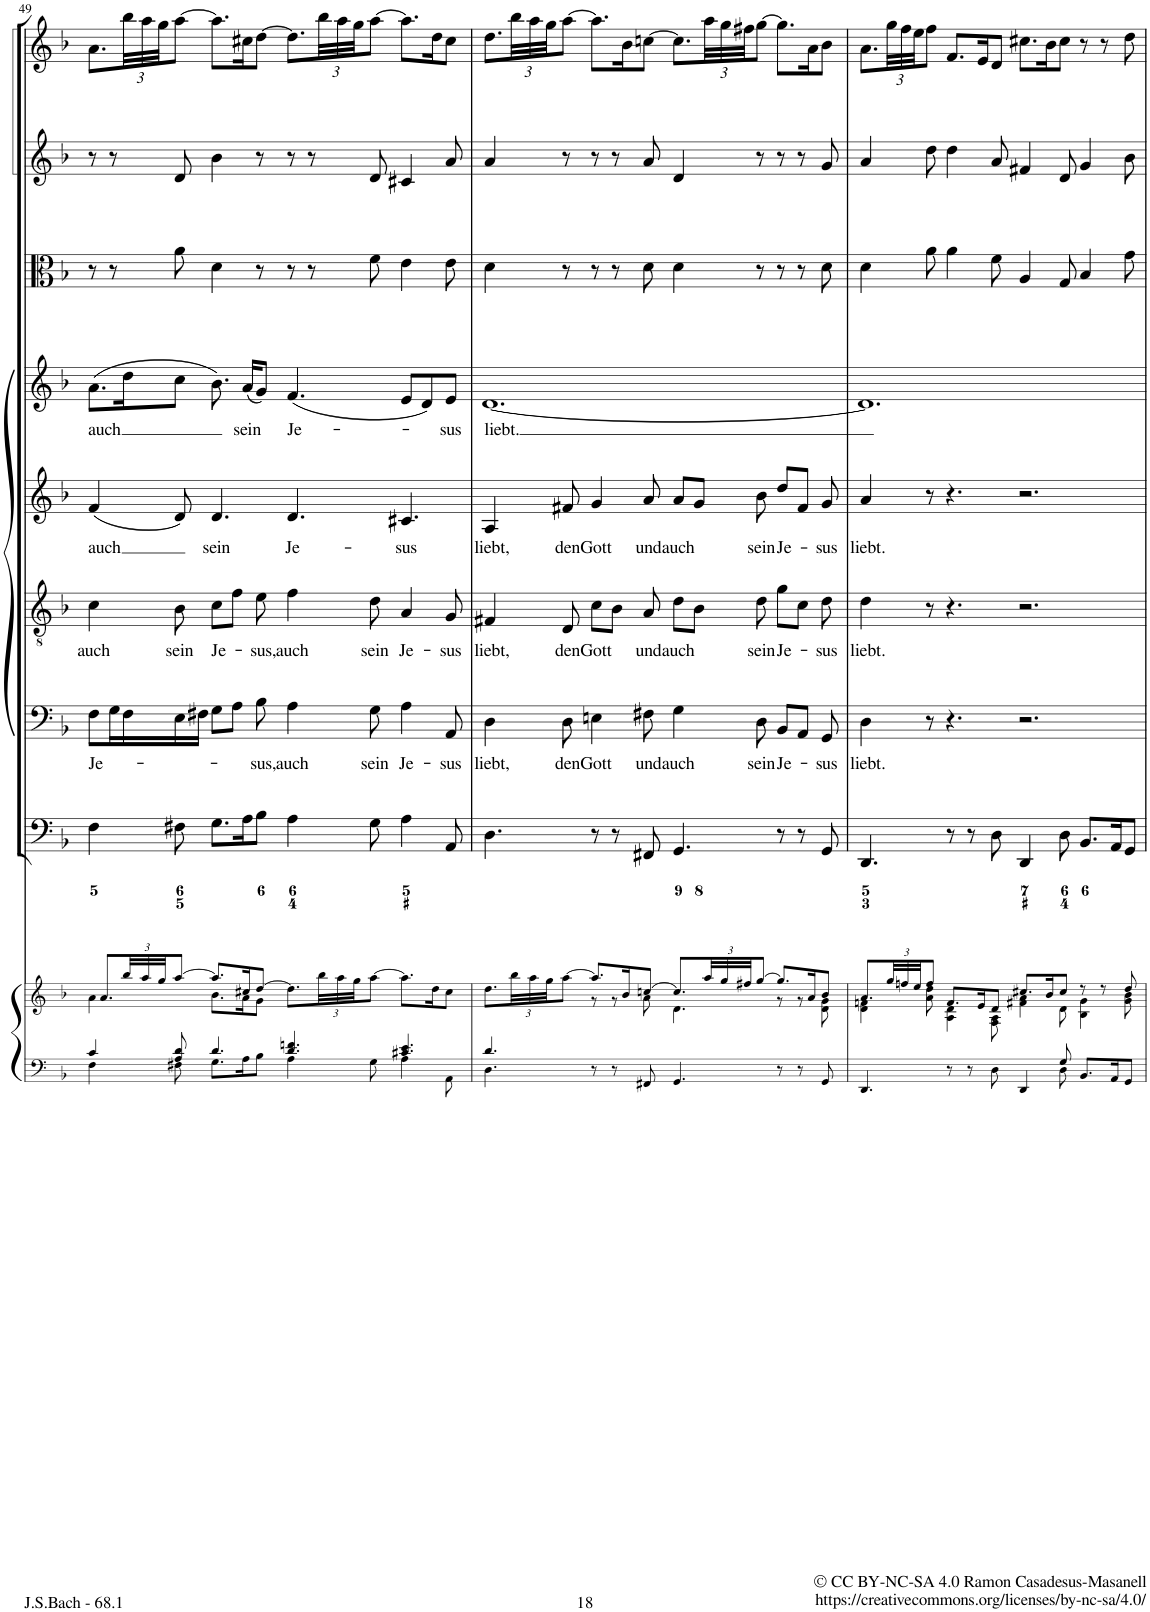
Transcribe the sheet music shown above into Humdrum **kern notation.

**kern	**kern	**kern	**kern	**text	**kern	**text	**kern	**text	**kern	**text	**kern	**kern	**kern
*part9	*part9	*part8	*part7	*part7	*part6	*part6	*part5	*part5	*part4	*part4	*part3	*part2	*part1
*staff10	*staff9	*staff8	*staff7	*staff7	*staff6	*staff6	*staff5	*staff5	*staff4	*staff4	*staff3	*staff2	*staff1
*I"Piano reduction	*	*I"Continuo	*I"Basso	*	*I"Tenore	*	*I"Alto	*	*I"Soprano Corno col Soprano	*	*I"Taile. Viola.	*I"Oboe II. Violino II.	*I"Oboe I. Violino I.
*I'Pno	*	*	*	*	*	*	*	*	*	*	*	*	*
!!LO:PB:g=z
*clefF4	*clefG2	*clefF4	*clefF4	*	*clefGv2	*	*clefG2	*	*clefG2	*	*clefC3	*clefG2	*clefG2
*k[b-]	*k[b-]	*k[b-]	*k[b-]	*	*k[b-]	*	*k[b-]	*	*k[b-]	*	*k[b-]	*k[b-]	*k[b-]
*M12/8	*M12/8	*M12/8	*M12/8	*	*M12/8	*	*M12/8	*	*M12/8	*	*M12/8	*M12/8	*M12/8
=49	=49	=49	=49	=49	=49	=49	=49	=49	=49	=49	=49	=49	=49
*^	*^	*	*	*	*	*	*	*	*	*	*	*	*
!	!	!	!	!	!	!LO:LY:b	!	!LO:LY:b	!	!LO:LY:b	!	!LO:LY:b	!	!	!
4c/	4F\	8.a/L	4.a\	4F\	8F\L	Je-	4c\	auch	(4f/	auch	(8.a\L	auch	8r	8r	8.a\L
.	.	.	.	.	16G\L	.	.	.	.	.	.	.	8r	8r	.
*	*	*Xbrackettup	*	*	*	*	*	*	*	*	*	*	*	*	*Xbrackettup
.	.	48bb-/LL	.	.	16F\	.	.	.	.	.	16dd\K	.	.	.	48bb-\LL
.	.	48aa/	.	.	.	.	.	.	.	.	.	.	.	.	48aa\
.	.	48gg/JJ	.	.	.	.	.	.	.	.	.	.	.	.	48gg\JJ
!	!	!	!	!	!	!	!	!LO:LY:b	!	!	!	!	!	!	!
8A/ 8d/	8F#X\	[8aa/J	.	8F#X\	16E\	.	8B-\	sein	8d/)	.	8cc\J	.	8a\	8d/	[8aa\J
.	.	.	.	.	16F#X\JJ	.	.	.	.	.	.	.	.	.	.
!	!	!	!	!	!	!	!	!LO:LY:b	!	!LO:LY:b	!	!	!	!	!
4.d/	8.G\L	8.aa/L]	8.b-\L	8.G\L	8G\L	.	8c\L	Je-	4.d/	sein	8.b-\)	.	4d\	4b-\	8.aa\L]
.	.	.	.	.	8A\J	.	8f\J	.	.	.	.	.	.	.	.
!	!	!	!	!	!	!	!	!	!	!	!	!LO:LY:b	!	!	!
.	16A\K	16cc#X/K	16a\K	16A\K	.	.	.	.	.	.	(16a/KL	sein	.	.	16cc#X\K
!	!	!	!	!	!	!LO:LY:b	!	!LO:LY:b	!	!	!	!	!	!	!
.	8B-\J	[8dd/J	8g\J	8B-\J	8B-\	-sus,	8e\	-sus,	.	.	8g/J)	.	8r	8r	[8dd\J
!	!	!	!	!	!	!LO:LY:b	!	!LO:LY:b	!	!LO:LY:b	!	!LO:LY:b	!	!	!
4.d/ 4.fn/	4A\	8.dd\L]	2.ryy	4A\	4A\	auch	4f\	auch	4.d/	Je-	(4.f/	Je-	8r	8r	8.dd\L]
.	.	.	.	.	.	.	.	.	.	.	.	.	8r	8r	.
.	.	48bb-\LL	.	.	.	.	.	.	.	.	.	.	.	.	48bb-\LL
.	.	48aa\	.	.	.	.	.	.	.	.	.	.	.	.	48aa\
.	.	48gg\JJ	.	.	.	.	.	.	.	.	.	.	.	.	48gg\JJ
!	!	!	!	!	!	!LO:LY:b	!	!LO:LY:b	!	!	!	!	!	!	!
.	8G\	[>8aa\J	.	8G\	8G\	sein	8d\	sein	.	.	.	.	8f\	8d/	[8aa\J
!	!	!	!	!	!	!LO:LY:b	!	!LO:LY:b	!	!LO:LY:b	!	!	!	!	!
4.c#X/ 4.e/	4A\	8.aa\L]	.	4A\	4A\	Je-	4A/	Je-	4.c#X/	-sus	8e/L	.	4e\	4c#X/	8.aa\L]
.	.	.	.	.	.	.	.	.	.	.	8d/)	.	.	.	.
.	.	16dd\K	.	.	.	.	.	.	.	.	.	.	.	.	16dd\K
!	!	!	!	!	!	!LO:LY:b	!	!LO:LY:b	!	!	!	!LO:LY:b	!	!	!
.	8AA\	8cc#\J	.	8AA/	8AA/	-sus	8G/	-sus	.	.	8e/J	sus	8e\	8a/	8cc#\J
=50	=50	=50	=50	=50	=50	=50	=50	=50	=50	=50	=50	=50	=50	=50	=50
!	!	!	!	!	!	!LO:LY:b	!	!LO:LY:b	!	!LO:LY:b	!	!LO:LY:b	!	!	!
4.d/	4.D\	8.dd\L	4.ryy	4.D\	4D\	liebt,	4F#X/	liebt,	4A/	liebt,	[1.d	liebt.	4d\	4a/	8.dd\L
.	.	48bb-\LL	.	.	.	.	.	.	.	.	.	.	.	.	48bb-\LL
.	.	48aa\	.	.	.	.	.	.	.	.	.	.	.	.	48aa\
.	.	48gg\JJ	.	.	.	.	.	.	.	.	.	.	.	.	48gg\JJ
!	!	!	!	!	!	!LO:LY:b	!	!LO:LY:b	!	!LO:LY:b	!	!	!	!	!
.	.	[>8aa\J	.	.	8D\	den	8D/	den	8f#X/	den	.	.	8r	8r	[8aa\J
!	!	!	!	!	!	!LO:LY:b	!	!LO:LY:b	!	!LO:LY:b	!	!	!	!	!
1ryy	8r	8.aa/L]	8r	8r	4En\	Gott	8c\L	Gott	4g/	Gott	.	.	8r	8r	8.aa\L]
.	8r	.	8r	8r	.	.	8B-\J	.	.	.	.	.	8r	8r	.
.	.	16b-/K	.	.	.	.	.	.	.	.	.	.	.	.	16b-\K
!	!	!	!	!	!	!LO:LY:b	!	!LO:LY:b	!	!LO:LY:b	!	!	!	!	!
.	8FF#X/	[8ccn/J	8a\	8FF#X/	8F#X\	und	8A/	und	8a/	und	.	.	8d\	8a/	[8ccn\J
!	!	!	!	!	!	!LO:LY:b	!	!LO:LY:b	!	!LO:LY:b	!	!	!	!	!
.	4.GG/	8.cc/L]	4.d\	4.GG/	4G\	auch	8d\L	auch	8a/L	auch	.	.	4d\	4d/	8.cc\L]
.	.	.	.	.	.	.	8B-\J	.	8g/J	.	.	.	.	.	.
.	.	48aa/LL	.	.	.	.	.	.	.	.	.	.	.	.	48aa\LL
.	.	48gg/	.	.	.	.	.	.	.	.	.	.	.	.	48gg\
.	.	48ff#X/JJ	.	.	.	.	.	.	.	.	.	.	.	.	48ff#X\JJ
!	!	!	!	!	!	!LO:LY:b	!	!LO:LY:b	!	!LO:LY:b	!	!	!	!	!
.	.	[8gg/J	.	.	8D\	sein	8d\	sein	8b-\	sein	.	.	8r	8r	[8gg\J
!	!	!	!	!	!	!LO:LY:b	!	!LO:LY:b	!	!LO:LY:b	!	!	!	!	!
.	8r	8.gg/L]	8r	8r	8BB-/L	Je-	8g\L	Je-	8dd/L	Je-	.	.	8r	8r	8.gg\L]
.	8r	.	8r	8r	8AA/J	.	8c\J	.	8f#/J	.	.	.	8r	8r	.
.	.	16a/K	.	.	.	.	.	.	.	.	.	.	.	.	16a\K
!	!	!	!	!	!	!LO:LY:b	!	!LO:LY:b	!	!LO:LY:b	!	!	!	!	!
8ryy	8GG/	8b-/J	8d\ 8g\	8GG/	8GG/	-sus	8d\	-sus	8g/	-sus	.	.	8d\	8g/	8b-\J
=51	=51	=51	=51	=51	=51	=51	=51	=51	=51	=51	=51	=51	=51	=51	=51
!	!	!	!	!	!	!LO:LY:b	!	!LO:LY:b	!	!LO:LY:b	!	!	!	!	!
4.DD/	4.ryy	8.a/L	4d\ 4fn\	4.DD/	4D\	liebt.	4d\	liebt.	4a/	liebt.	1.d]	.	4d\	4a/	8.a\L
.	.	48gg/LL	.	.	.	.	.	.	.	.	.	.	.	.	48gg\LL
.	.	48ffn/	.	.	.	.	.	.	.	.	.	.	.	.	48ff\
.	.	48ee/JJ	.	.	.	.	.	.	.	.	.	.	.	.	48ee\JJ
.	.	8ff/J	8a\ 8dd\	.	8r	.	8r	.	8r	.	.	.	8a\	8dd\	8ff\J
8r	8ryy	8.f/L	4A\ 4d\	8r	4.r	.	4.r	.	4.r	.	.	.	4a\	4dd\	8.f/L
8r	8ryy	.	.	8r	.	.	.	.	.	.	.	.	.	.	.
.	.	16e/K	.	.	.	.	.	.	.	.	.	.	.	.	16e/K
8D\	8ryy	8d/J	8F\ 8A\	8D\	.	.	.	.	.	.	.	.	8f\	8a/	8d/J
4DD/	4ryy	8.cc#X/L	4f#X\ 4a\	4DD/	2.r	.	2.r	.	2.r	.	.	.	4A/	4f#X/	8.cc#X\L
.	.	16b-/K	.	.	.	.	.	.	.	.	.	.	.	.	16b-\K
8G/	8D\	8cc#/J	8d\	8D\	.	.	.	.	.	.	.	.	8G/	8d/	8cc#\J
8.BB-/L	4.ryy	8r	4B-\ 4g\	8.BB-/L	.	.	.	.	.	.	.	.	4B-/	4g/	8r
.	.	8r	.	.	.	.	.	.	.	.	.	.	.	.	8r
16AA/K	.	.	.	16AA/K	.	.	.	.	.	.	.	.	.	.	.
8GG/J	.	8dd/	8g\ 8b-\	8GG/J	.	.	.	.	.	.	.	.	8g\	8b-\	8dd\
*v	*v	*	*	*	*	*	*	*	*	*	*	*	*	*	*
*	*v	*v	*	*	*	*	*	*	*	*	*	*	*	*
=	=	=	=	=	=	=	=	=	=	=	=	=	=
*-	*-	*-	*-	*-	*-	*-	*-	*-	*-	*-	*-	*-	*-
